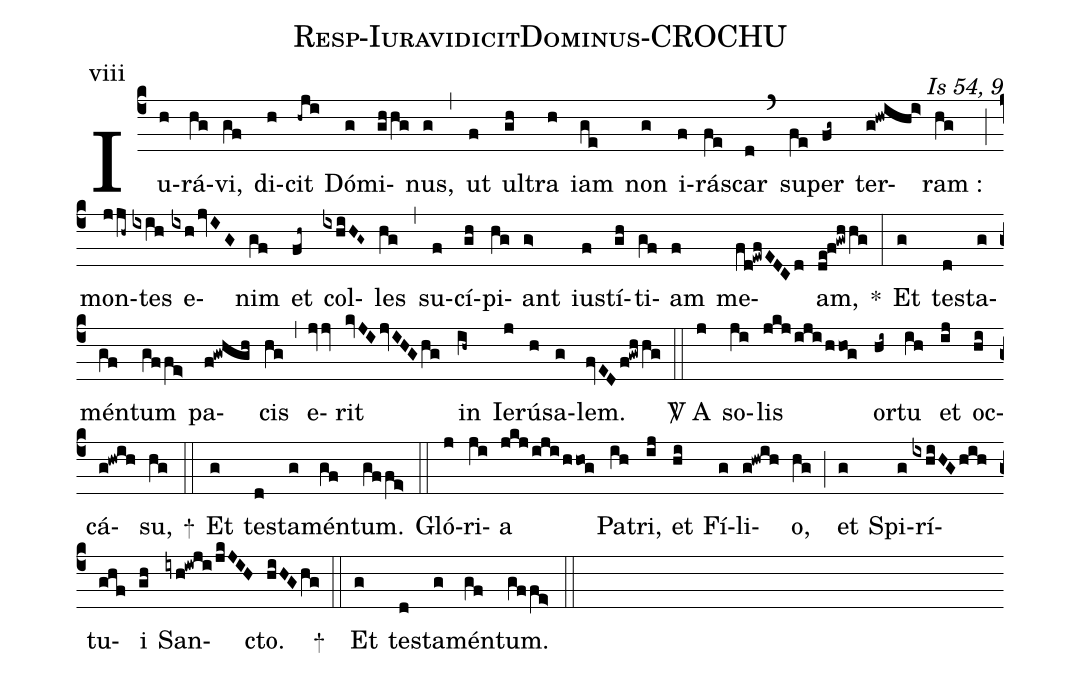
name: Resp-IuravidicitDominus-CROCHU;
commentary: Is 54, 9 ;
annotation: viii;
%%
(c4)Iu(h)rá(hg)vi,(gf) di(h)cit(-hji) Dó(g)mi(ghhg)nus,(g) (,) ut(f) ul(gh)tra(h) iam(ge) non(g) i(f)rás(fe)car(d) (`) su(fe)per(fg~) ter(g!hwihi>)ram :(hg) (;) mon(jjh~)tes(ixih) e(ixh/jvIG)nim(gf) et(fh~) col(ixhiHG~)les(hg) (,) su(f)cí(gh)pi(hg)ant(g>) ius(f)tí(gh)ti(gf)am(f) me(fd!ewfEDCd)am,(de!f!gwhhg) *(:)
Et(g) tes(d)ta(g)mén(gf)tum(gffe>) pa(f!gwhgh)cis(hg) (,) e(jvjv)rit(kvJIjvIHGhg) in(ih~) Ie(j)rú(h)sa(g)lem.(fvEDf!gwhhg) (::)

<sp>V/</sp> A(j) so(ji)lis(jkj/iji/hhog)  or(hi~)tu(ih) et(ij) oc(hi)cá(g!hwih)su,(hg)  +(::)
Et(g) tes(d)ta(g)mén(gf)tum.(gffe>) (::)

Gló(j)ri(ji)a(jkj/iji/hhog) Pa(ih)tri,(ij) et(hi) Fí(g)li(g!hwih)o,(hg) (;)
et(g) Spi(g)rí(ixhiHG/hih)tu(ghf)i(gh) San(iyh!iwji/jkJIH)cto.(hiHGhg) +(::)

Et(g) tes(d)ta(g)mén(gf)tum.(gffe>) (::)
